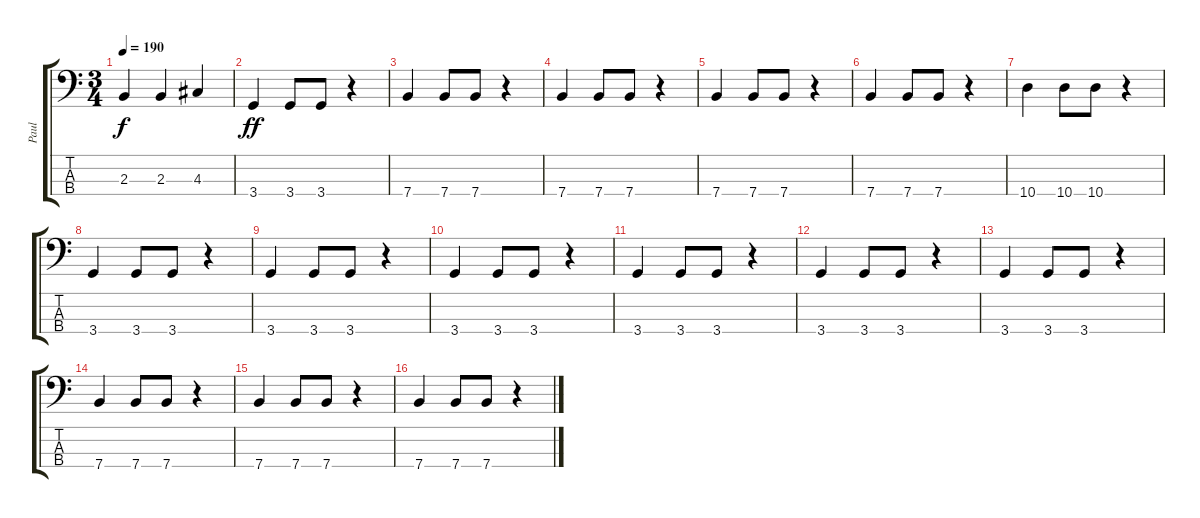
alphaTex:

\track ("Paul" "Paul") {instrument electricbasspick}
\staff {score tabs}
\tuning (G2 D2 A1 E1) {hide}
\ts (3 4)
\tempo 190
\clef f4
\ks c
2.3.4{dy f} 2.3.4 4.3.4 |
3.4.4{dy ff} 3.4.8 3.4.8 r.4 |
7.4.4 7.4.8 7.4.8 r.4 |
7.4.4 7.4.8 7.4.8 r.4 |
7.4.4 7.4.8 7.4.8 r.4 |
7.4.4 7.4.8 7.4.8 r.4 |
10.4.4 10.4.8 10.4.8 r.4 |
3.4.4 3.4.8 3.4.8 r.4 |
3.4.4 3.4.8 3.4.8 r.4 |
3.4.4 3.4.8 3.4.8 r.4 |
3.4.4 3.4.8 3.4.8 r.4 |
3.4.4 3.4.8 3.4.8 r.4 |
3.4.4 3.4.8 3.4.8 r.4 |
7.4.4 7.4.8 7.4.8 r.4 |
7.4.4 7.4.8 7.4.8 r.4 |
7.4.4 7.4.8 7.4.8 r.4
